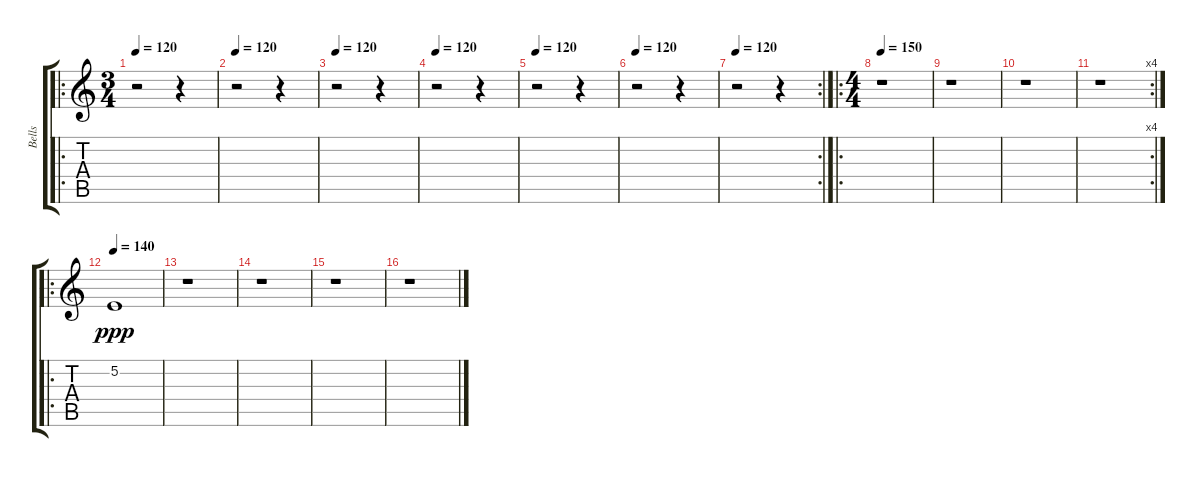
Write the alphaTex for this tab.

\track ("Bells" "Bells") {instrument tubularbells}
\staff {score tabs}
\tuning (E4 B3 G3 D3 A2 E2) {hide}
\ro
\ts (3 4)
\tempo 120
\clef g2
\ks c
r.2{dy ppp} r.4 |
\tempo 120
r.2 r.4 |
\tempo 120
r.2 r.4 |
\tempo 120
r.2 r.4 |
\tempo 120
r.2 r.4 |
\tempo 120
r.2 r.4 |
\rc 2
\tempo 120
r.2 r.4 |
\ro
\ts (4 4)
\tempo 150
r.1 |
r.1 |
r.1 |
\rc 4
r.1 |
\ro
\tempo 140
5.2.1 |
r.1 |
r.1 |
r.1 |
r.1
